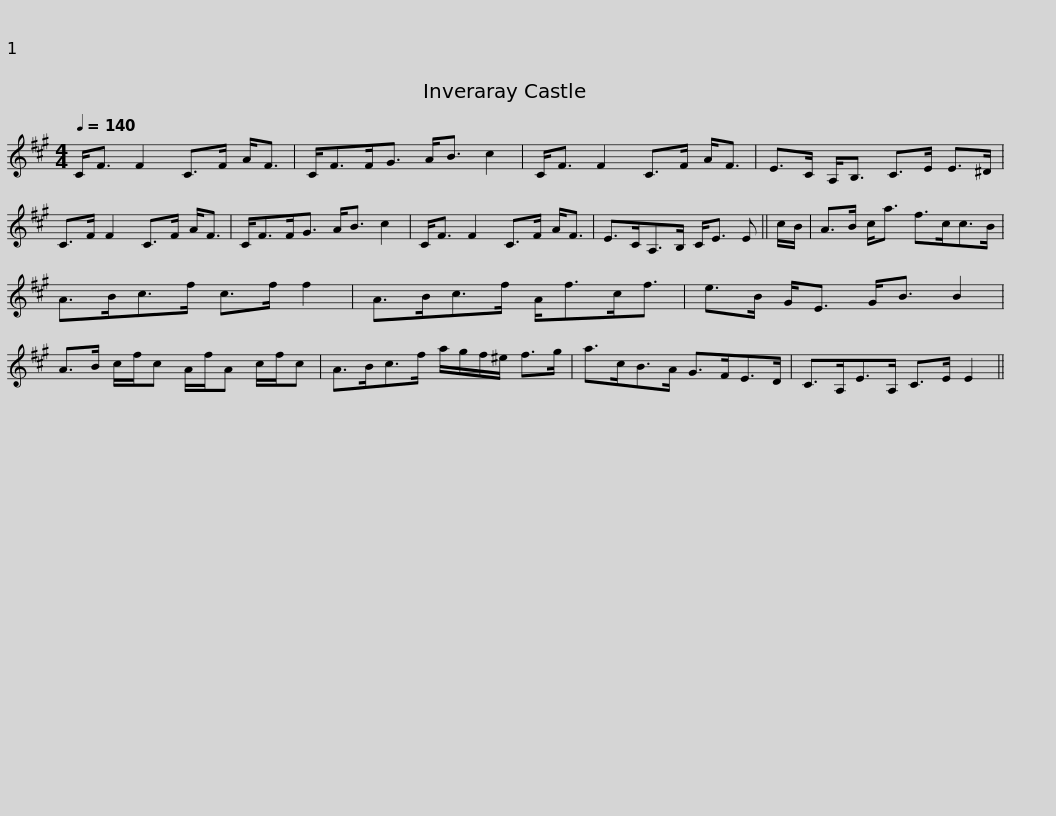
X:1
L:1/8
Q:1/4=140
M:4/4
I:linebreak $
K:F#min
V:1 treble
V:1
 C<F F2 C>F A<F | C<FF<G A<B c2 | C<F F2 C>F A<F | E>C A,<B, C>E E>^D |$ C>F F2 C>F A<F | %5
 C<FF<G A<B c2 | C<F F2 C>F A<F | E>CA,>B, C<E E || c/B/ |$ A>B c<a f>cc>B | %10
 A>Bc>f c>f f2 | A>Bc>f A<fc<f | e>B G<E G<B B2 |$ A>B c/f/c A/f/A c/f/c | A>Bc>f a/g/f/^e/ f>g | %15
 a>cB>A G>FE>D | C>A,E>A, C>E E2 || %17
